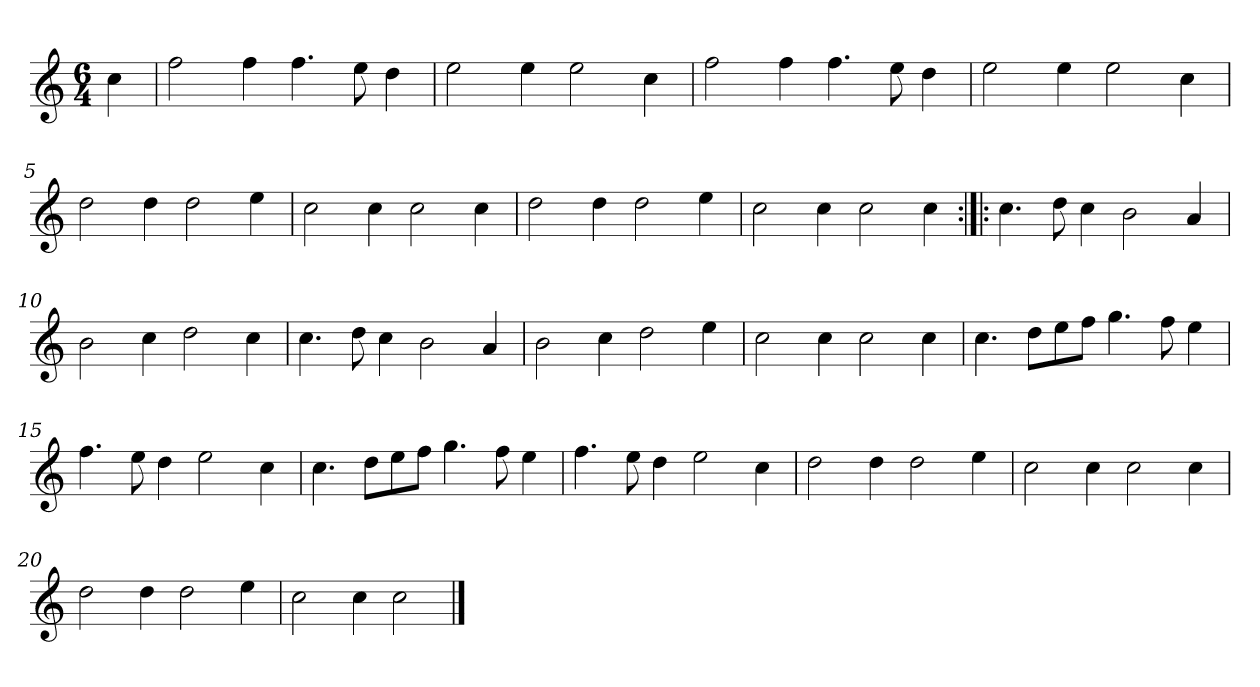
**kern
*part1
*staff1
*clefG2
*k[]
*C:
*M6/4
*MM120
=
4cc
=1
2ff
4ff
4.ff
8ee
4dd
=2
2ee
4ee
2ee
4cc
=3
2ff
4ff
4.ff
8ee
4dd
=4
2ee
4ee
2ee
4cc
=5
2dd
4dd
2dd
4ee
=6
2cc
4cc
2cc
4cc
=7
2dd
4dd
2dd
4ee
=8
2cc
4cc
2cc
4cc
=9:|!|:
4.cc
8dd
4cc
2b
4a
=10
2b
4cc
2dd
4cc
=11
4.cc
8dd
4cc
2b
4a
=12
2b
4cc
2dd
4ee
=13
2cc
4cc
2cc
4cc
=14
4.cc
8dd\L
8ee\
8ff\J
4.gg
8ff
4ee
=15
4.ff
8ee
4dd
2ee
4cc
=16
4.cc
8dd\L
8ee\
8ff\J
4.gg
8ff
4ee
=17
4.ff
8ee
4dd
2ee
4cc
=18
2dd
4dd
2dd
4ee
=19
2cc
4cc
2cc
4cc
=20
2dd
4dd
2dd
4ee
=21
2cc
4cc
2cc
==
*-
